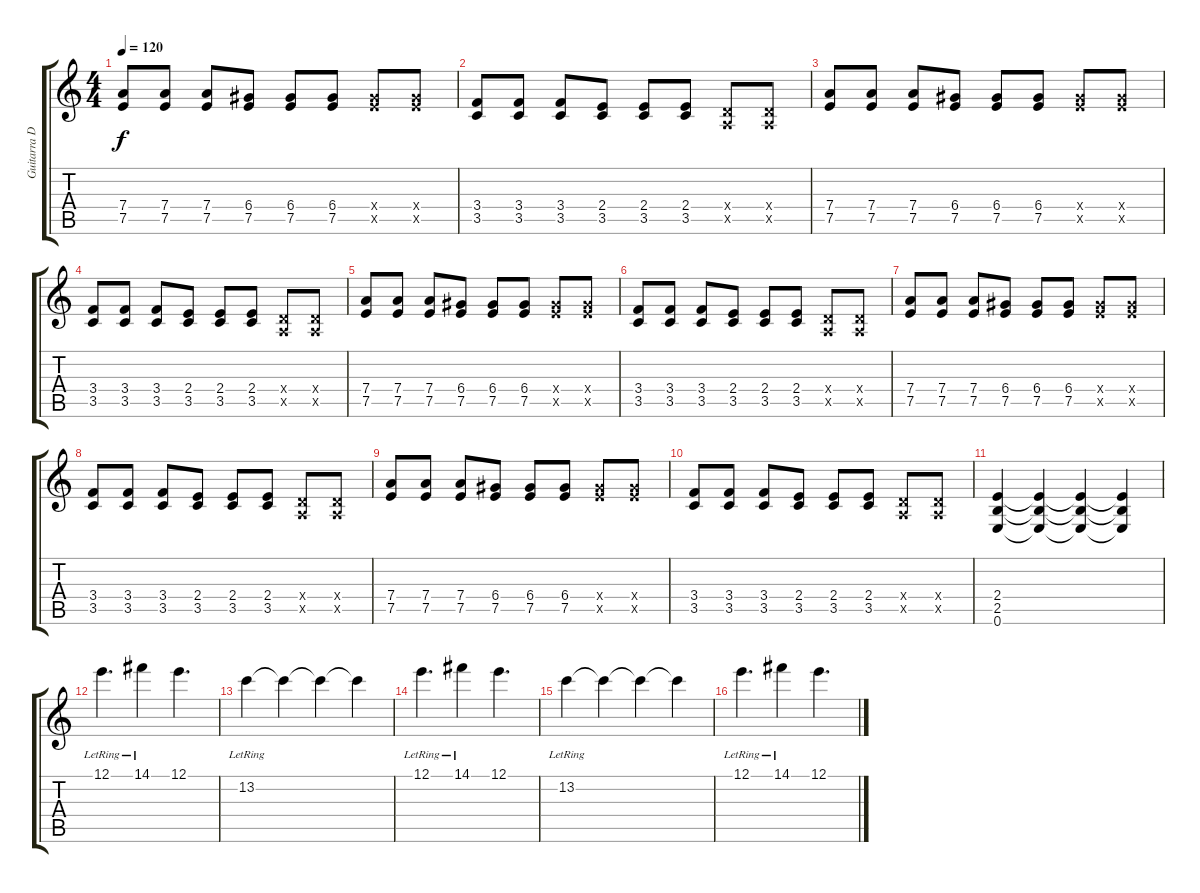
\track ("Guitarra Distorcion" "Guitarra D") {instrument distortionguitar}
\staff {score tabs}
\tuning (E4 B3 G3 D3 A2 E2) {hide}
\ts (4 4)
\tempo 120
\clef g2
\ks c
(7.4 7.5).8{dy f} (7.4 7.5).8 (7.4 7.5).8 (6.4 7.5).8 (6.4 7.5).8 (6.4 7.5).8 (6.4{x} 7.5{x}).8 (6.4{x} 7.5{x}).8 |
(3.4 3.5).8 (3.4 3.5).8 (3.4 3.5).8 (2.4 3.5).8 (2.4 3.5).8 (2.4 3.5).8 (0.4{x} 0.5{x}).8 (0.4{x} 0.5{x}).8 |
(7.4 7.5).8 (7.4 7.5).8 (7.4 7.5).8 (6.4 7.5).8 (6.4 7.5).8 (6.4 7.5).8 (6.4{x} 7.5{x}).8 (6.4{x} 7.5{x}).8 |
(3.4 3.5).8 (3.4 3.5).8 (3.4 3.5).8 (2.4 3.5).8 (2.4 3.5).8 (2.4 3.5).8 (0.4{x} 0.5{x}).8 (0.4{x} 0.5{x}).8 |
(7.4 7.5).8 (7.4 7.5).8 (7.4 7.5).8 (6.4 7.5).8 (6.4 7.5).8 (6.4 7.5).8 (6.4{x} 7.5{x}).8 (6.4{x} 7.5{x}).8 |
(3.4 3.5).8 (3.4 3.5).8 (3.4 3.5).8 (2.4 3.5).8 (2.4 3.5).8 (2.4 3.5).8 (0.4{x} 0.5{x}).8 (0.4{x} 0.5{x}).8 |
(7.4 7.5).8 (7.4 7.5).8 (7.4 7.5).8 (6.4 7.5).8 (6.4 7.5).8 (6.4 7.5).8 (6.4{x} 7.5{x}).8 (6.4{x} 7.5{x}).8 |
(3.4 3.5).8 (3.4 3.5).8 (3.4 3.5).8 (2.4 3.5).8 (2.4 3.5).8 (2.4 3.5).8 (0.4{x} 0.5{x}).8 (0.4{x} 0.5{x}).8 |
(7.4 7.5).8 (7.4 7.5).8 (7.4 7.5).8 (6.4 7.5).8 (6.4 7.5).8 (6.4 7.5).8 (6.4{x} 7.5{x}).8 (6.4{x} 7.5{x}).8 |
(3.4 3.5).8 (3.4 3.5).8 (3.4 3.5).8 (2.4 3.5).8 (2.4 3.5).8 (2.4 3.5).8 (0.4{x} 0.5{x}).8 (0.4{x} 0.5{x}).8 |
(2.4 2.5 0.6).4 (2.4{t} 2.5{t} 0.6{t}).4 (2.4{t} 2.5{t} 0.6{t}).4 (2.4{t} 2.5{t} 0.6{t}).4 |
12.1{lr}.4{d volume 13} 14.1{lr}.4 12.1.4{d} |
13.2{lr}.4 13.2{t}.4 13.2{t}.4 13.2{t}.4 |
12.1{lr}.4{d} 14.1{lr}.4 12.1.4{d} |
13.2{lr}.4 13.2{t}.4 13.2{t}.4 13.2{t}.4 |
12.1{lr}.4{d} 14.1{lr}.4 12.1.4{d}
